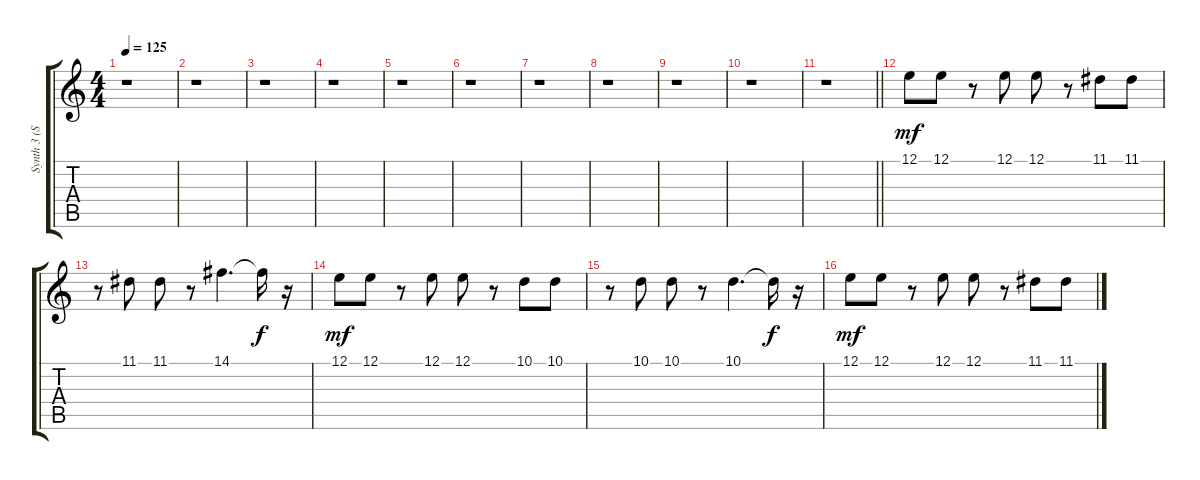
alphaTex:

\track ("Synth 3 (Strings)" "Synth 3 (S") {instrument stringensemble1}
\staff {score tabs}
\tuning (E4 B3 G3 D3 A2 E2) {hide}
\ts (4 4)
\tempo 125
\clef g2
\ks c
r.1{dy f} |
r.1 |
r.1 |
r.1 |
r.1 |
r.1 |
r.1 |
r.1 |
r.1 |
r.1 |
\barLineRight lightlight
r.1 |
12.1.8{dy mf volume 8} 12.1.8 r.8 12.1.8 12.1.8 r.8 11.1.8 11.1.8 |
r.8 11.1.8 11.1.8 r.8 14.1.4{d} 14.1{t}.16{dy f} r.16 |
12.1.8{dy mf} 12.1.8 r.8 12.1.8 12.1.8 r.8 10.1.8 10.1.8 |
r.8 10.1.8 10.1.8 r.8 10.1.4{d} 10.1{t}.16{dy f} r.16 |
12.1.8{dy mf} 12.1.8 r.8 12.1.8 12.1.8 r.8 11.1.8 11.1.8
